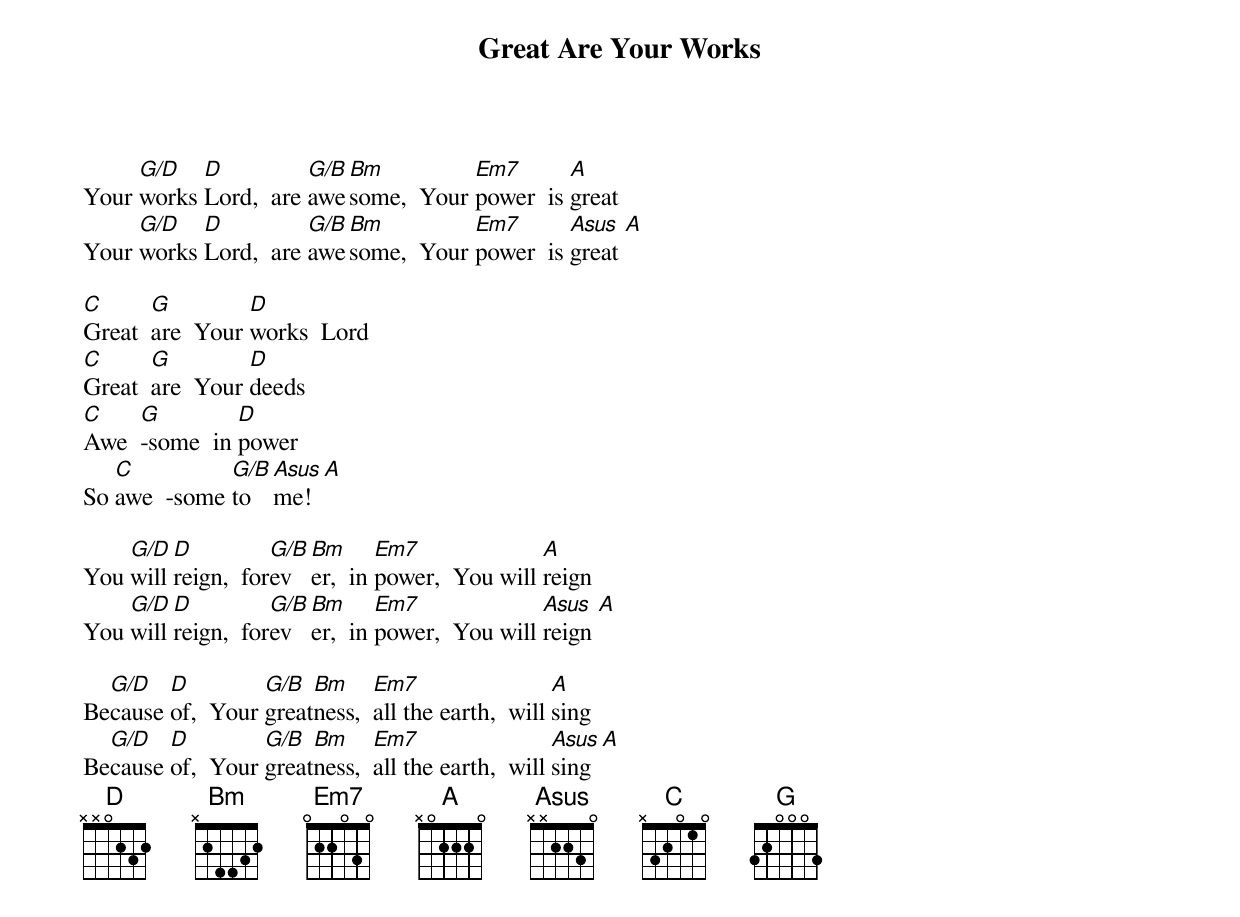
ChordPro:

{title: Great Are Your Works}
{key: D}
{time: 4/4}
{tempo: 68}
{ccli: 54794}
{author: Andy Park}
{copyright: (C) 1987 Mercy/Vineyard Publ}

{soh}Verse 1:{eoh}
Your [G/D]works [D]Lord,  are [G/B]awe[Bm]some,  Your [Em7]power  is [A]great
Your [G/D]works [D]Lord,  are [G/B]awe[Bm]some,  Your [Em7]power  is [Asus]great [A]

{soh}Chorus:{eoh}
[C]Great  [G]are  Your [D]works  Lord
[C]Great  [G]are  Your [D]deeds
[C]Awe  [G]-some  in [D]power
So [C]awe  -some [G/B]to [Asus]me! [A]

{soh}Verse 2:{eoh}
You [G/D]will [D]reign,  for[G/B]ev[Bm]er,  in [Em7]power,  You will [A]reign
You [G/D]will [D]reign,  for[G/B]ev[Bm]er,  in [Em7]power,  You will [Asus]reign [A]

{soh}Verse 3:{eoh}
Be[G/D]cause [D]of,  Your [G/B]great[Bm]ness,  [Em7]all the earth,  will [A]sing
Be[G/D]cause [D]of,  Your [G/B]great[Bm]ness,  [Em7]all the earth,  will [Asus]sing [A]
